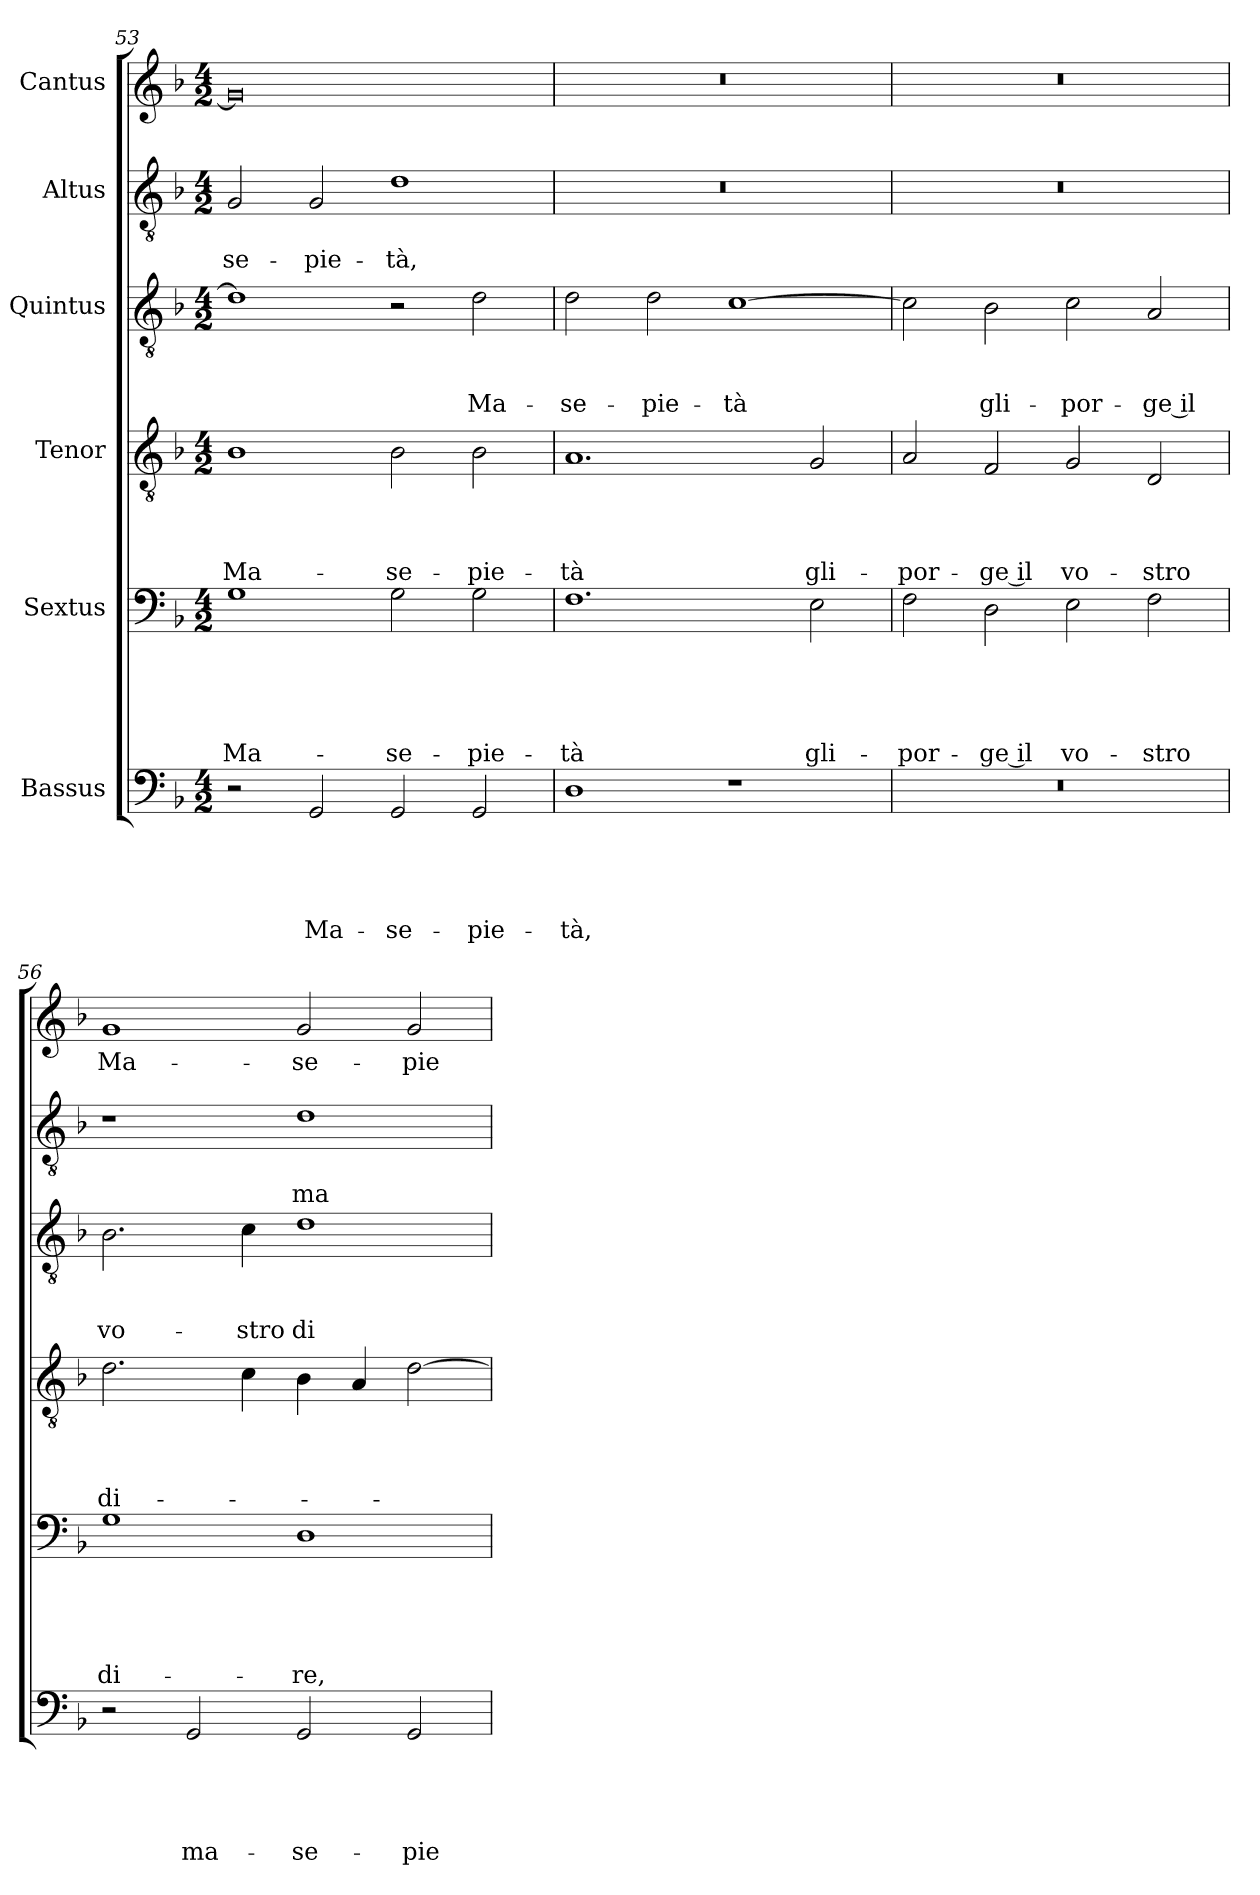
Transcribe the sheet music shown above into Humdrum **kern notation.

**kern	**text	**text	**text	**text	**text	**kern	**text	**text	**text	**text	**text	**kern	**text	**text	**text	**text	**kern	**text	**text	**text	**kern	**text	**text	**kern	**text
*part6	*part6	*part6	*part6	*part6	*part6	*part5	*part5	*part5	*part5	*part5	*part5	*part4	*part4	*part4	*part4	*part4	*part3	*part3	*part3	*part3	*part2	*part2	*part2	*part1	*part1
*staff6	*staff6	*staff6	*staff6	*staff6	*staff6	*staff5	*staff5	*staff5	*staff5	*staff5	*staff5	*staff4	*staff4	*staff4	*staff4	*staff4	*staff3	*staff3	*staff3	*staff3	*staff2	*staff2	*staff2	*staff1	*staff1
*I"Bassus	*	*	*	*	*	*I"Sextus	*	*	*	*	*	*I"Tenor	*	*	*	*	*I"Quintus	*	*	*	*I"Altus	*	*	*I"Cantus	*
*clefF4	*	*	*	*	*	*clefF4	*	*	*	*	*	*clefGv2	*	*	*	*	*clefGv2	*	*	*	*clefGv2	*	*	*clefG2	*
*k[b-]	*	*	*	*	*	*k[b-]	*	*	*	*	*	*k[b-]	*	*	*	*	*k[b-]	*	*	*	*k[b-]	*	*	*k[b-]	*
*M4/2	*	*	*	*	*	*M4/2	*	*	*	*	*	*M4/2	*	*	*	*	*M4/2	*	*	*	*M4/2	*	*	*M4/2	*
=53	=53	=53	=53	=53	=53	=53	=53	=53	=53	=53	=53	=53	=53	=53	=53	=53	=53	=53	=53	=53	=53	=53	=53	=53	=53
2r	.	.	.	.	.	1G\	.	.	.	.	Ma-	1B-\	.	.	.	Ma-	1d\]	.	.	.	2G/	.	se-	0g/]	.
2GG/	.	.	.	.	Ma-	.	.	.	.	.	.	.	.	.	.	.	.	.	.	.	2G/	.	pie-	.	.
2GG/	.	.	.	.	se-	2G\	.	.	.	.	se-	2B-\	.	.	.	se-	2r	.	.	.	1d\	.	-tà,	.	.
2GG/	.	.	.	.	pie-	2G\	.	.	.	.	pie-	2B-\	.	.	.	pie-	2d\	.	.	Ma-	.	.	.	.	.
=54	=54	=54	=54	=54	=54	=54	=54	=54	=54	=54	=54	=54	=54	=54	=54	=54	=54	=54	=54	=54	=54	=54	=54	=54	=54
1D\	.	.	.	.	-tà,	1.F\	.	.	.	.	-tà	1.A/	.	.	.	-tà	2d\	.	.	se-	0r	.	.	0r	.
.	.	.	.	.	.	.	.	.	.	.	.	.	.	.	.	.	2d\	.	.	pie-	.	.	.	.	.
1r	.	.	.	.	.	.	.	.	.	.	.	.	.	.	.	.	[1c\	.	.	-tà	.	.	.	.	.
.	.	.	.	.	.	2E\	.	.	.	.	gli-	2G/	.	.	.	gli-	.	.	.	.	.	.	.	.	.
=55	=55	=55	=55	=55	=55	=55	=55	=55	=55	=55	=55	=55	=55	=55	=55	=55	=55	=55	=55	=55	=55	=55	=55	=55	=55
0r	.	.	.	.	.	2F\	.	.	.	.	por-	2A/	.	.	.	por-	2c\]	.	.	.	0r	.	.	0r	.
.	.	.	.	.	.	2D\	.	.	.	.	-ge il	2F/	.	.	.	-ge il	2B-\	.	.	gli-	.	.	.	.	.
.	.	.	.	.	.	2E\	.	.	.	.	vo-	2G/	.	.	.	vo-	2c\	.	.	por-	.	.	.	.	.
.	.	.	.	.	.	2F\	.	.	.	.	-stro	2D/	.	.	.	-stro	2A/	.	.	-ge il	.	.	.	.	.
=56	=56	=56	=56	=56	=56	=56	=56	=56	=56	=56	=56	=56	=56	=56	=56	=56	=56	=56	=56	=56	=56	=56	=56	=56	=56
2r	.	.	.	.	.	1G\	.	.	.	.	di-	2.d\	.	.	.	di-	2.B-\	.	.	vo-	1r	.	.	1g/	Ma-
2GG/	.	.	.	.	ma-	.	.	.	.	.	.	.	.	.	.	.	.	.	.	.	.	.	.	.	.
.	.	.	.	.	.	.	.	.	.	.	.	4c\	.	.	.	.	4c\	.	.	-stro	.	.	.	.	.
2GG/	.	.	.	.	se-	1D\	.	.	.	.	-re,	4B-\	.	.	.	.	1d\	.	.	di-	1d\	.	ma-	2g/	se-
.	.	.	.	.	.	.	.	.	.	.	.	4A/	.	.	.	.	.	.	.	.	.	.	.	.	.
2GG/	.	.	.	.	pie-	.	.	.	.	.	.	[2d\	.	.	.	.	.	.	.	.	.	.	.	2g/	pie-
=	=	=	=	=	=	=	=	=	=	=	=	=	=	=	=	=	=	=	=	=	=	=	=	=	=
*-	*-	*-	*-	*-	*-	*-	*-	*-	*-	*-	*-	*-	*-	*-	*-	*-	*-	*-	*-	*-	*-	*-	*-	*-	*-
